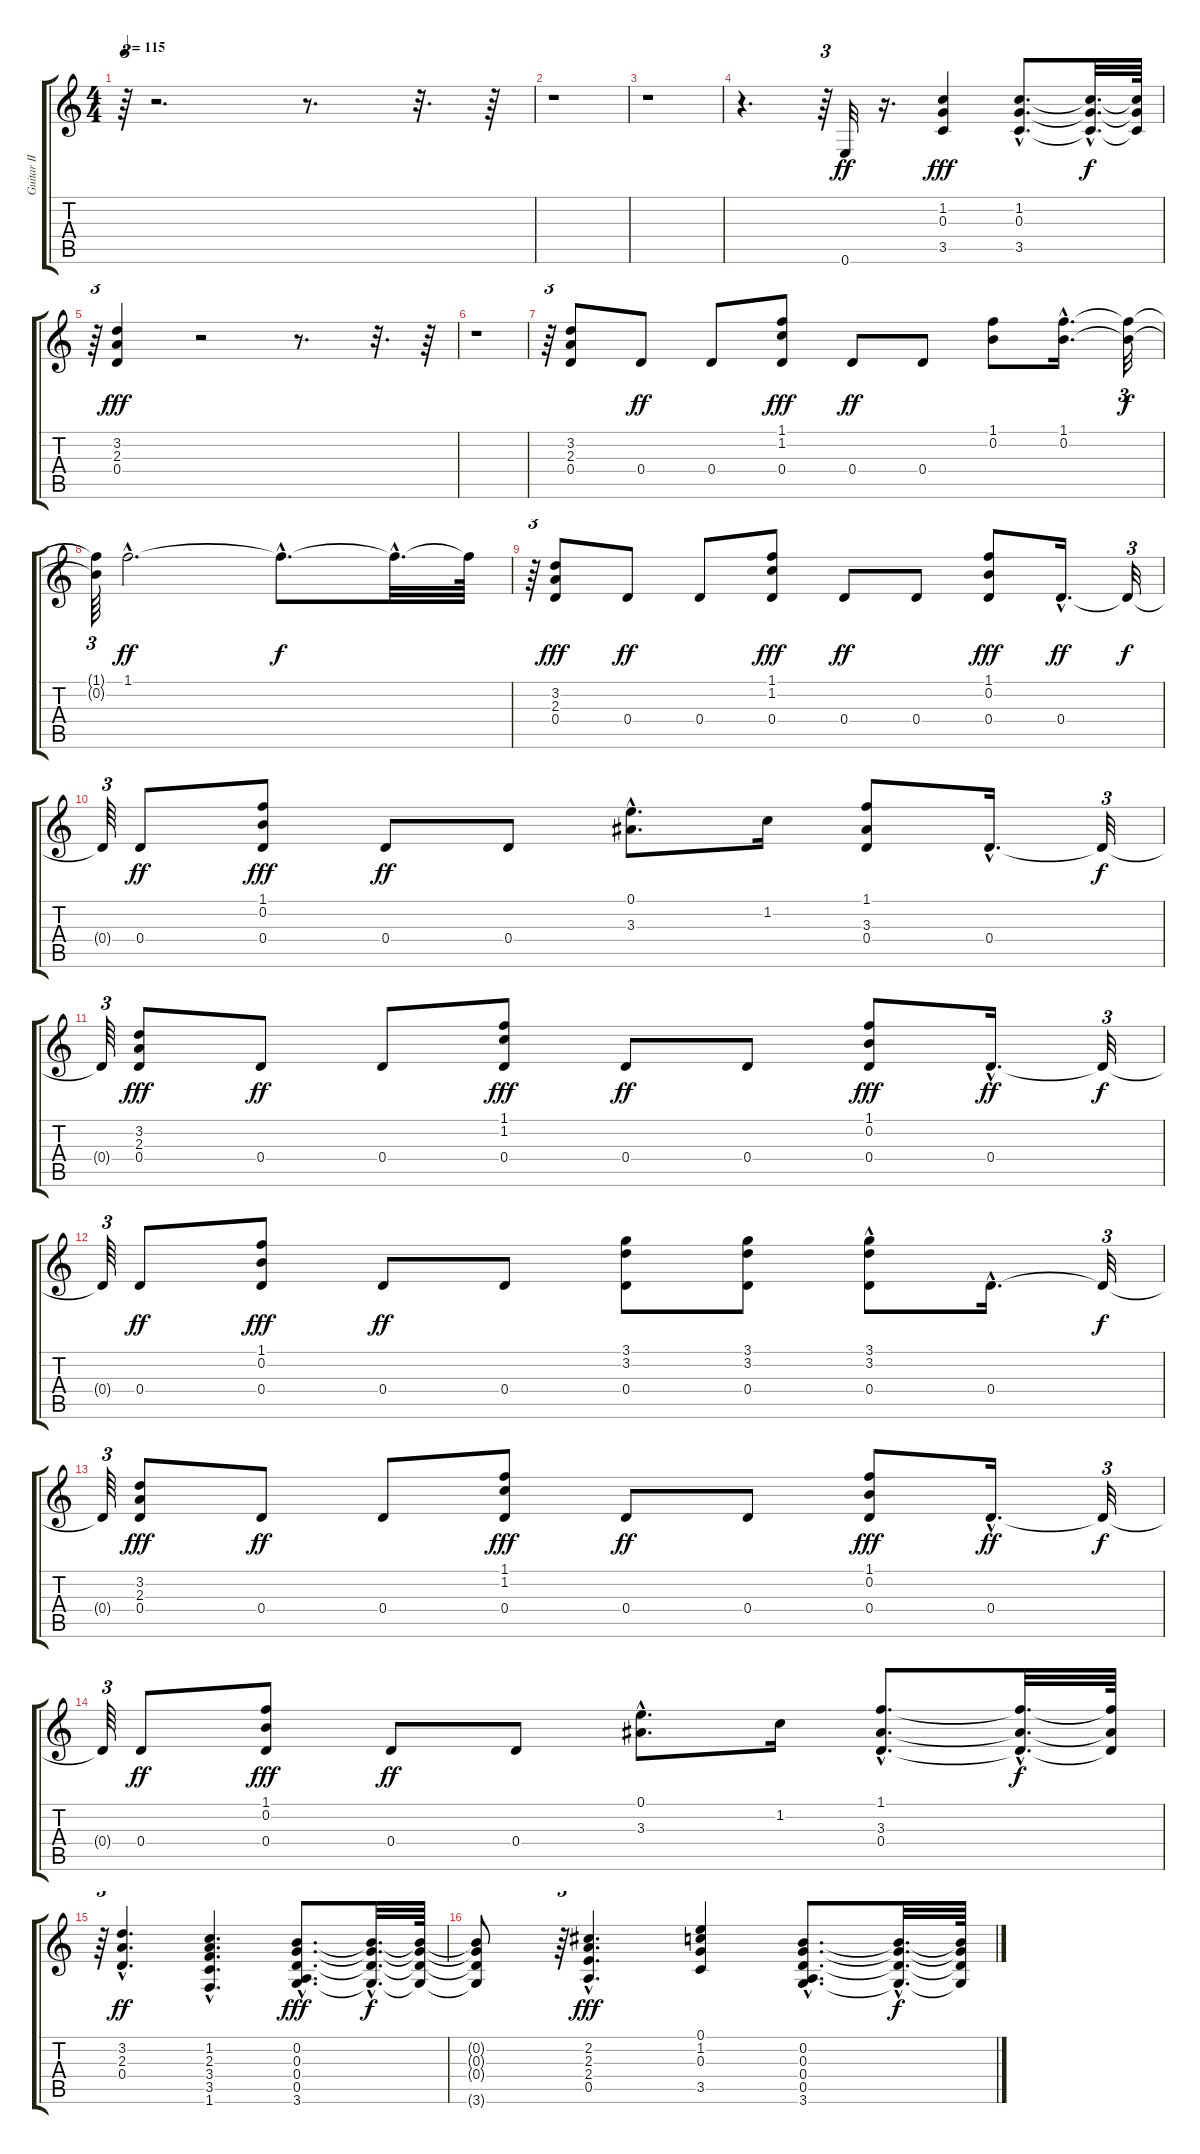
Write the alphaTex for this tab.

\track ("Guitar II" "Guitar II") {instrument distortionguitar}
\staff {score tabs}
\tuning (E4 B3 G3 D3 A2 E2) {hide}
\ts (4 4)
\tempo 115
\clef g2
\ks c
r.64{tu (3 2) dy f} r.2{d} r.8{d} r.32{d} r.64 |
r.1 |
r.1 |
r.4{d} r.64{tu (3 2)} 0.6.32{dy ff} r.16{d} (1.2 0.3 3.5).4{dy fff} (1.2{hac} 0.3{hac} 3.5{hac}).8{d} (1.2{hac t} 0.3{hac t} 3.5{hac t}).32{d dy f} (1.2{t} 0.3{t} 3.5{t}).64 |
r.64{tu (3 2)} (3.2 2.3 0.4).4{dy fff} r.2 r.8{d} r.32{d} r.64 |
r.1 |
r.64{tu (3 2)} (3.2 2.3 0.4).8 0.4.8{dy ff} 0.4.8 (1.1 1.2 0.4).8{dy fff} 0.4.8{dy ff} 0.4.8 (1.1 0.2).8 (1.1{hac} 0.2{hac}).16{d} (1.1{t} 0.2{t}).32{tu (3 2) dy f} |
(1.1{t} 0.2{t}).64{tu (3 2)} 1.1{hac}.2{d dy ff} 1.1{hac t}.8{d dy f} 1.1{hac t}.32{d} 1.1{t}.64 |
r.64{tu (3 2)} (3.2 2.3 0.4).8{dy fff} 0.4.8{dy ff} 0.4.8 (1.1 1.2 0.4).8{dy fff} 0.4.8{dy ff} 0.4.8 (1.1 0.2 0.4).8{dy fff} 0.4{hac}.16{d dy ff} 0.4{t}.32{tu (3 2) dy f} |
0.4{t}.64{tu (3 2)} 0.4.8{dy ff} (1.1 0.2 0.4).8{dy fff} 0.4.8{dy ff} 0.4.8 (0.1{hac} 3.3{hac}).8{d} 1.2.16 (1.1 3.3 0.4).8 0.4{hac}.16{d} 0.4{t}.32{tu (3 2) dy f} |
0.4{t}.64{tu (3 2)} (3.2 2.3 0.4).8{dy fff} 0.4.8{dy ff} 0.4.8 (1.1 1.2 0.4).8{dy fff} 0.4.8{dy ff} 0.4.8 (1.1 0.2 0.4).8{dy fff} 0.4{hac}.16{d dy ff} 0.4{t}.32{tu (3 2) dy f} |
0.4{t}.64{tu (3 2)} 0.4.8{dy ff} (1.1 0.2 0.4).8{dy fff} 0.4.8{dy ff} 0.4.8 (3.1 3.2 0.4).8 (3.1 3.2 0.4).8 (3.1{hac} 3.2{hac} 0.4).8 0.4{hac}.16{d} 0.4{t}.32{tu (3 2) dy f} |
0.4{t}.64{tu (3 2)} (3.2 2.3 0.4).8{dy fff} 0.4.8{dy ff} 0.4.8 (1.1 1.2 0.4).8{dy fff} 0.4.8{dy ff} 0.4.8 (1.1 0.2 0.4).8{dy fff} 0.4{hac}.16{d dy ff} 0.4{t}.32{tu (3 2) dy f} |
0.4{t}.64{tu (3 2)} 0.4.8{dy ff} (1.1 0.2 0.4).8{dy fff} 0.4.8{dy ff} 0.4.8 (0.1{hac} 3.3{hac}).8{d} 1.2.16 (1.1{hac} 3.3{hac} 0.4{hac}).8{d} (1.1{hac t} 3.3{hac t} 0.4{hac t}).32{d dy f} (1.1{t} 3.3{t} 0.4{t}).64 |
r.64{tu (3 2)} (3.2{hac} 2.3{hac} 0.4{hac}).4{d dy ff} (1.2{hac} 2.3{hac} 3.4{hac} 3.5{hac} 1.6{hac}).4{d} (0.2{hac} 0.3{hac} 0.4{hac} 0.5 3.6{hac}).8{d dy fff} (0.2{hac t} 0.3{hac t} 0.4{hac t} 3.6{hac t}).32{d dy f} (0.2{t} 0.3{t} 0.4{t} 3.6{t}).64 |
(0.2{t} 0.3{t} 0.4{t} 3.6{t}).8 r.64{tu (3 2)} (2.2{hac} 2.3{hac} 2.4{hac} 0.5{hac}).4{d dy fff} (0.1 1.2 0.3 3.5).4 (0.2{hac} 0.3{hac} 0.4{hac} 0.5 3.6{hac}).8{d} (0.2{hac t} 0.3{hac t} 0.4{hac t} 3.6{hac t}).32{d dy f} (0.2{t} 0.3{t} 0.4{t} 3.6{t}).64
